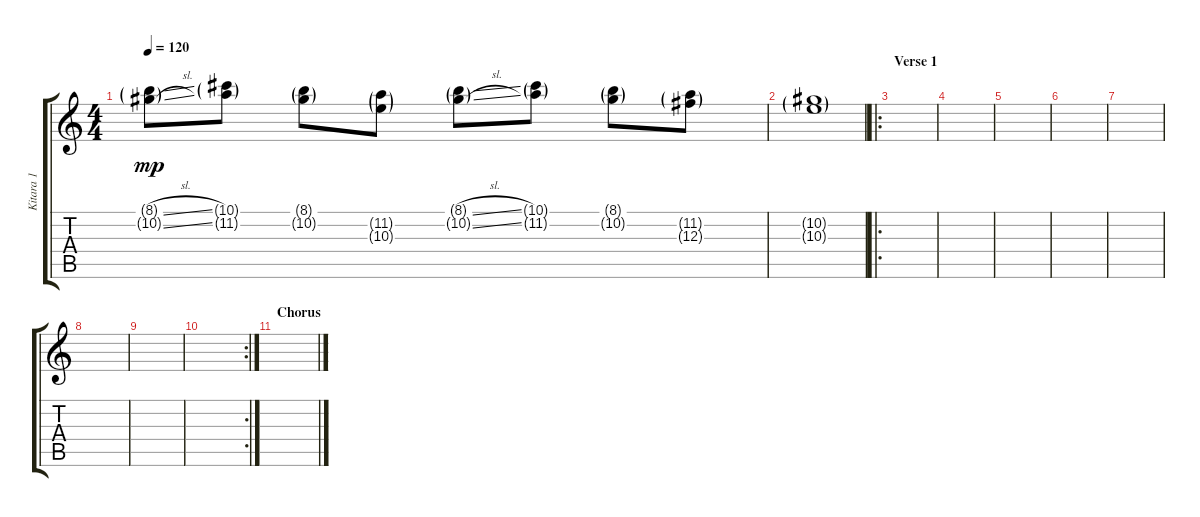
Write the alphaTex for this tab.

\track ("Kitara 1" "Kitara 1") {instrument acousticguitarsteel}
\staff {score tabs}
\tuning (Eb4 Bb3 Gb3 Db3 Ab2 Eb2) {hide}
\ts (4 4)
\tempo 120
\clef g2
\ks c
(8.1{sl g} 10.2{sl g}).8{dy mp} (10.1{g} 11.2{g}).8 (8.1{g} 10.2{g}).8 (11.2{g} 10.3{g}).8 (8.1{sl g} 10.2{sl g}).8 (10.1{g} 11.2{g}).8 (8.1{g} 10.2{g}).8 (11.2{g} 12.3{g}).8 |
(10.2{g} 10.3{g}).1 |
\ro
\section ("" "Verse 1")
|
|
|
|
|
|
|
\rc 2
|
\section ("" "Chorus")
